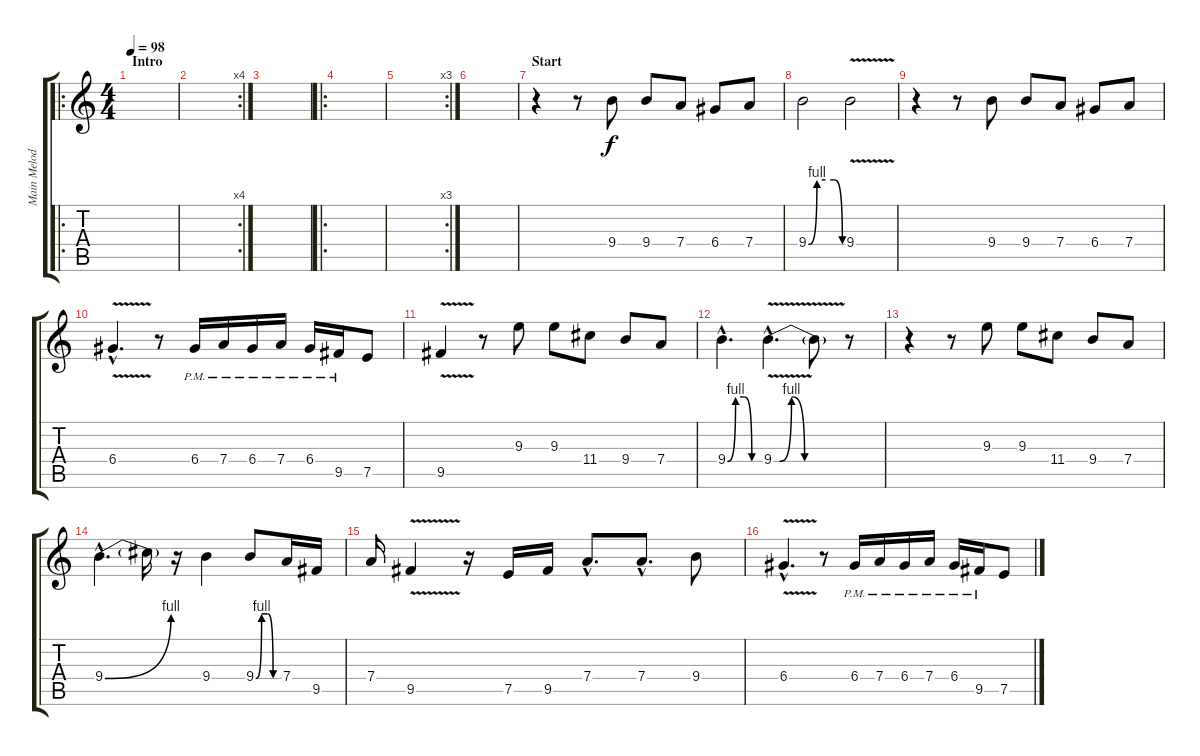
\track ("Main Melody" "Main Melod") {instrument overdrivenguitar}
\staff {score tabs}
\tuning (E4 B3 G3 D3 A2 E2) {hide}
\ro
\ts (4 4)
\section ("" "Intro")
\tempo 98
\clef g2
\ks c
|
\rc 4
|
|
\ro
|
\rc 3
|
|
\section ("" "Start")
r.4 r.8 9.4.8 9.4.8 7.4.8 6.4.8 7.4.8 |
9.4{be (custom 0 0 15 4 30 4 45 4 60 0)}.2 9.4{v}.2 |
r.4 r.8 9.4.8 9.4.8 7.4.8 6.4.8 7.4.8 |
6.4{v hac}.4{d} r.8 6.4{pm}.16 7.4{pm}.16 6.4{pm}.16 7.4{pm}.16 6.4{pm}.16 9.5{pm}.16 7.5.8 |
9.5{v}.4 r.8 9.3.8 9.3.8 11.4.8 9.4.8 7.4.8 |
9.4{be (custom 0 0 15 4 30 4 45 0 60 0) hac}.4{d} 9.4{be (custom 0 0 5 0 15 4 26 0 60 0) v hac}.4{d} 9.4{t}.8 r.8 |
r.4 r.8 9.3.8 9.3.8 11.4.8 9.4.8 7.4.8 |
9.4{be (bend 0 0 60 4) hac}.4{d} 9.4{t}.16 r.16 9.4.4 9.4{be (custom 0 0 15 4 30 4 45 0 60 0)}.8 7.4.16 9.5.16 |
7.4.16 9.5{v}.4 r.16 7.5.16 9.5.16 7.4{hac}.8{d} 7.4{hac}.8{d} 9.4.8 |
6.4{v hac}.4{d} r.8 6.4{pm}.16 7.4{pm}.16 6.4{pm}.16 7.4{pm}.16 6.4{pm}.16 9.5{pm}.16 7.5.8
